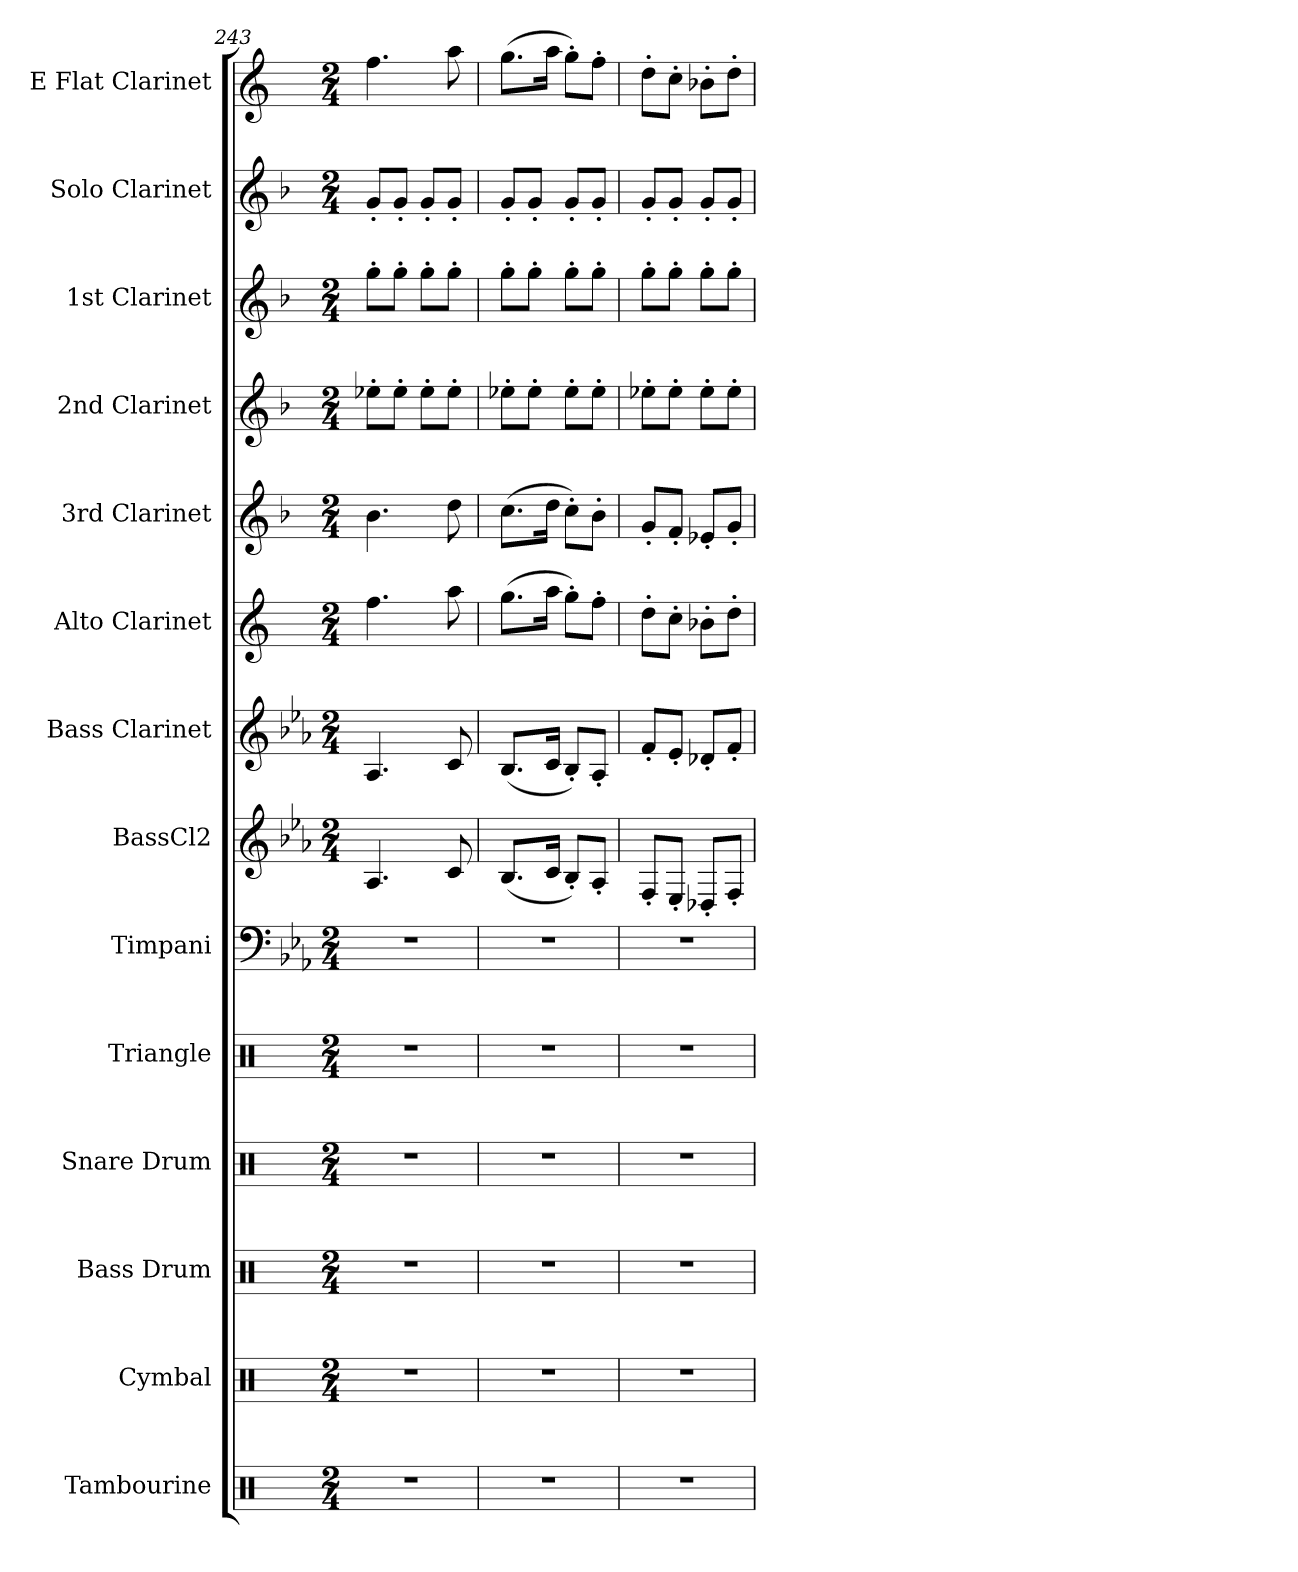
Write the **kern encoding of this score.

**kern	**kern	**kern	**kern	**kern	**kern	**kern	**kern	**kern	**kern	**kern	**kern	**kern	**kern
*part14	*part13	*part12	*part11	*part10	*part9	*part8	*part7	*part6	*part5	*part4	*part3	*part2	*part1
*staff14	*staff13	*staff12	*staff11	*staff10	*staff9	*staff8	*staff7	*staff6	*staff5	*staff4	*staff3	*staff2	*staff1
*I"Tambourine	*I"Cymbal	*I"Bass Drum	*I"Snare Drum	*I"Triangle	*I"Timpani	*I"BassCl2	*I"Bass Clarinet	*I"Alto Clarinet	*I"3rd Clarinet	*I"2nd Clarinet	*I"1st Clarinet	*I"Solo Clarinet	*I"E Flat Clarinet
*I'Tamb.	*I'Cym.	*I'B. Dr.	*I'Sn. Dr.	*I'Trgl.	*I'Timp.	*I'B. Cl2	*I'B. Cl.	*I'A. Cl.	*I'3rdCl.	*I'2nd Cl.	*I'1stCl.	*I'SoloCl.	*
!!LO:PB:g=z
*clefX	*clefX	*clefX	*clefX	*clefX	*clefF4	*clefG2	*clefG2	*clefG2	*clefG2	*clefG2	*clefG2	*clefG2	*clefG2
*	*	*	*	*	*	*ITrd8c14	*ITrd8c14	*ITrd5c9	*ITrd1c2	*ITrd1c2	*ITrd1c2	*ITrd1c2	*ITrd-2c-3
*k[]	*k[]	*k[]	*k[]	*k[]	*k[b-e-a-]	*k[b-e-a-]	*k[b-e-a-]	*k[b-e-a-]	*k[b-e-a-]	*k[b-e-a-]	*k[b-e-a-]	*k[b-e-a-]	*k[b-e-a-]
*M2/4	*M2/4	*M2/4	*M2/4	*M2/4	*M2/4	*M2/4	*M2/4	*M2/4	*M2/4	*M2/4	*M2/4	*M2/4	*M2/4
=243	=243	=243	=243	=243	=243	=243	=243	=243	=243	=243	=243	=243	=243
2r	2r	2r	2r	2r	2r	4.AA-/	4.AA-/	4.a-\	4.a-\	8dd-X'\L	8ff'\L	8f'/L	4.aa-\
.	.	.	.	.	.	.	.	.	.	8dd-'\J	8ff'\J	8f'/J	.
.	.	.	.	.	.	.	.	.	.	8dd-'\L	8ff'\L	8f'/L	.
.	.	.	.	.	.	8C/	8C/	8cc\	8cc\	8dd-'\J	8ff'\J	8f'/J	8ccc\
=244	=244	=244	=244	=244	=244	=244	=244	=244	=244	=244	=244	=244	=244
2r	2r	2r	2r	2r	2r	(8.BB-/L	(8.BB-/L	(8.b-\L	(8.b-\L	8dd-X'\L	8ff'\L	8f'/L	(8.bb-\L
.	.	.	.	.	.	.	.	.	.	8dd-'\J	8ff'\J	8f'/J	.
.	.	.	.	.	.	16C/Jk	16C/Jk	16cc\Jk	16cc\Jk	.	.	.	16ccc\Jk
.	.	.	.	.	.	8BB-'/L)	8BB-'/L)	8b-'\L)	8b-'\L)	8dd-'\L	8ff'\L	8f'/L	8bb-'\L)
.	.	.	.	.	.	8AA-'/J	8AA-'/J	8a-'\J	8a-'\J	8dd-'\J	8ff'\J	8f'/J	8aa-'\J
=245	=245	=245	=245	=245	=245	=245	=245	=245	=245	=245	=245	=245	=245
2r	2r	2r	2r	2r	2r	8FF'/L	8F'/L	8f'\L	8f'/L	8dd-X'\L	8ff'\L	8f'/L	8ff'\L
.	.	.	.	.	.	8EE-'/J	8E-'/J	8e-'\J	8e-'/J	8dd-'\J	8ff'\J	8f'/J	8ee-'\J
.	.	.	.	.	.	8DD-X'/L	8D-X'/L	8d-X'\L	8d-X'/L	8dd-'\L	8ff'\L	8f'/L	8dd-X'\L
.	.	.	.	.	.	8FF'/J	8F'/J	8f'\J	8f'/J	8dd-'\J	8ff'\J	8f'/J	8ff'\J
=	=	=	=	=	=	=	=	=	=	=	=	=	=
*-	*-	*-	*-	*-	*-	*-	*-	*-	*-	*-	*-	*-	*-
